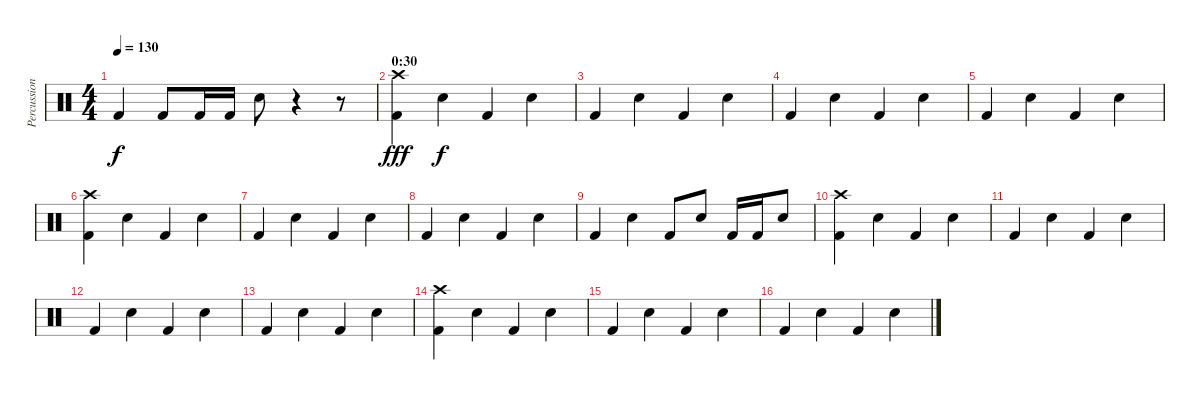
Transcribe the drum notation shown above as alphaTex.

\track ("Percussioni" "Percussion") {instrument percussion}
\staff {score}
\articulation defaults
\ts (4 4)
\tempo 130
\clef neutral
\ks c "Kick (hit) 2".4{dy f} "Kick (hit) 2".8 "Kick (hit) 2".16 "Kick (hit) 2".16 "Snare (hit) 2".8
r.4 r.8 |
\section ("" "0:30")
("Kick (hit) 2" "Crash high (hit)").4{dy fff} "Snare (hit) 2".4{dy f} "Kick (hit) 2".4 "Snare (hit) 2".4 |
"Kick (hit) 2".4 "Snare (hit) 2".4 "Kick (hit) 2".4 "Snare (hit) 2".4 |
"Kick (hit) 2".4 "Snare (hit) 2".4 "Kick (hit) 2".4 "Snare (hit) 2".4 |
"Kick (hit) 2".4 "Snare (hit) 2".4 "Kick (hit) 2".4 "Snare (hit) 2".4 |
("Kick (hit) 2" "Crash high (hit)").4 "Snare (hit) 2".4 "Kick (hit) 2".4 "Snare (hit) 2".4 |
"Kick (hit) 2".4 "Snare (hit) 2".4 "Kick (hit) 2".4 "Snare (hit) 2".4 |
"Kick (hit) 2".4 "Snare (hit) 2".4 "Kick (hit) 2".4 "Snare (hit) 2".4 |
"Kick (hit) 2".4 "Snare (hit) 2".4 "Kick (hit) 2".8 "Snare (hit) 2".8 "Kick (hit) 2".16 "Kick (hit) 2".16 "Snare (hit) 2".8 |
("Kick (hit) 2" "Crash high (hit)").4 "Snare (hit) 2".4 "Kick (hit) 2".4 "Snare (hit) 2".4 |
"Kick (hit) 2".4 "Snare (hit) 2".4 "Kick (hit) 2".4 "Snare (hit) 2".4 |
"Kick (hit) 2".4 "Snare (hit) 2".4 "Kick (hit) 2".4 "Snare (hit) 2".4 |
"Kick (hit) 2".4 "Snare (hit) 2".4 "Kick (hit) 2".4 "Snare (hit) 2".4 |
("Kick (hit) 2" "Crash high (hit)").4 "Snare (hit) 2".4 "Kick (hit) 2".4 "Snare (hit) 2".4 |
"Kick (hit) 2".4 "Snare (hit) 2".4 "Kick (hit) 2".4 "Snare (hit) 2".4 |
"Kick (hit) 2".4 "Snare (hit) 2".4 "Kick (hit) 2".4 "Snare (hit) 2".4
